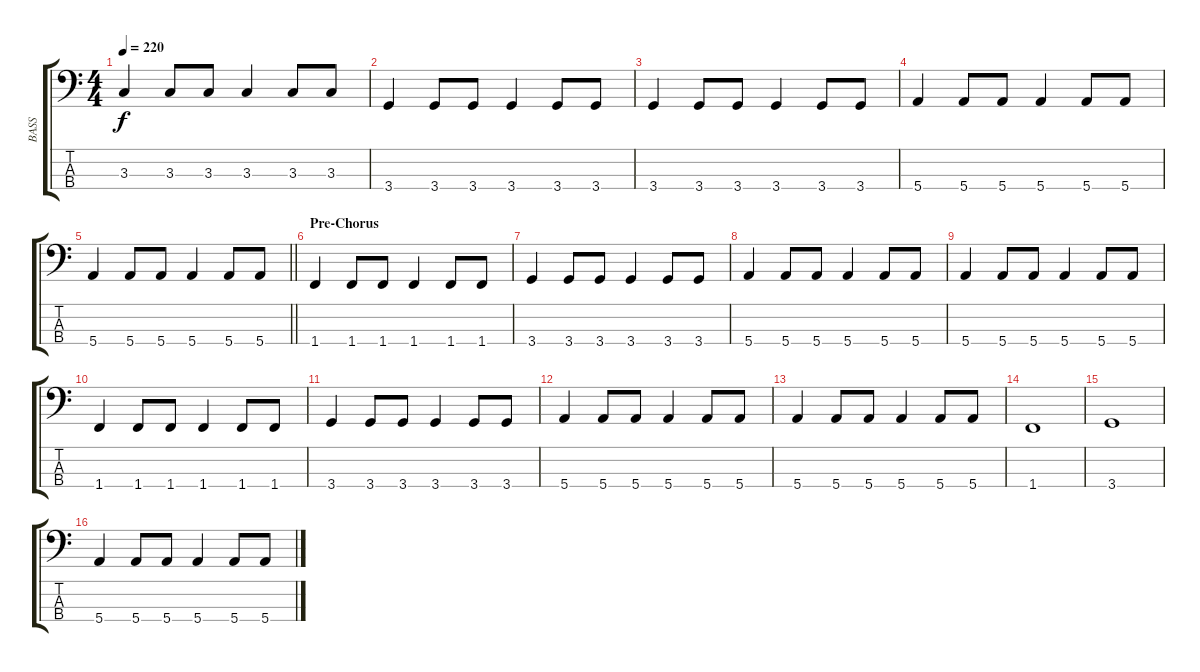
\track ("BASS" "BASS") {instrument electricbassfinger}
\staff {score tabs}
\tuning (G2 D2 A1 E1) {hide}
\ts (4 4)
\tempo 220
\clef f4
\ks c
3.3.4{dy f} 3.3.8 3.3.8 3.3.4 3.3.8 3.3.8 |
3.4.4 3.4.8 3.4.8 3.4.4 3.4.8 3.4.8 |
3.4.4 3.4.8 3.4.8 3.4.4 3.4.8 3.4.8 |
5.4.4 5.4.8 5.4.8 5.4.4 5.4.8 5.4.8 |
\barLineRight lightlight
5.4.4 5.4.8 5.4.8 5.4.4 5.4.8 5.4.8 |
\section ("" "Pre-Chorus")
1.4.4 1.4.8 1.4.8 1.4.4 1.4.8 1.4.8 |
3.4.4 3.4.8 3.4.8 3.4.4 3.4.8 3.4.8 |
5.4.4 5.4.8 5.4.8 5.4.4 5.4.8 5.4.8 |
5.4.4 5.4.8 5.4.8 5.4.4 5.4.8 5.4.8 |
1.4.4 1.4.8 1.4.8 1.4.4 1.4.8 1.4.8 |
3.4.4 3.4.8 3.4.8 3.4.4 3.4.8 3.4.8 |
5.4.4 5.4.8 5.4.8 5.4.4 5.4.8 5.4.8 |
5.4.4 5.4.8 5.4.8 5.4.4 5.4.8 5.4.8 |
1.4.1 |
3.4.1 |
5.4.4 5.4.8 5.4.8 5.4.4 5.4.8 5.4.8
